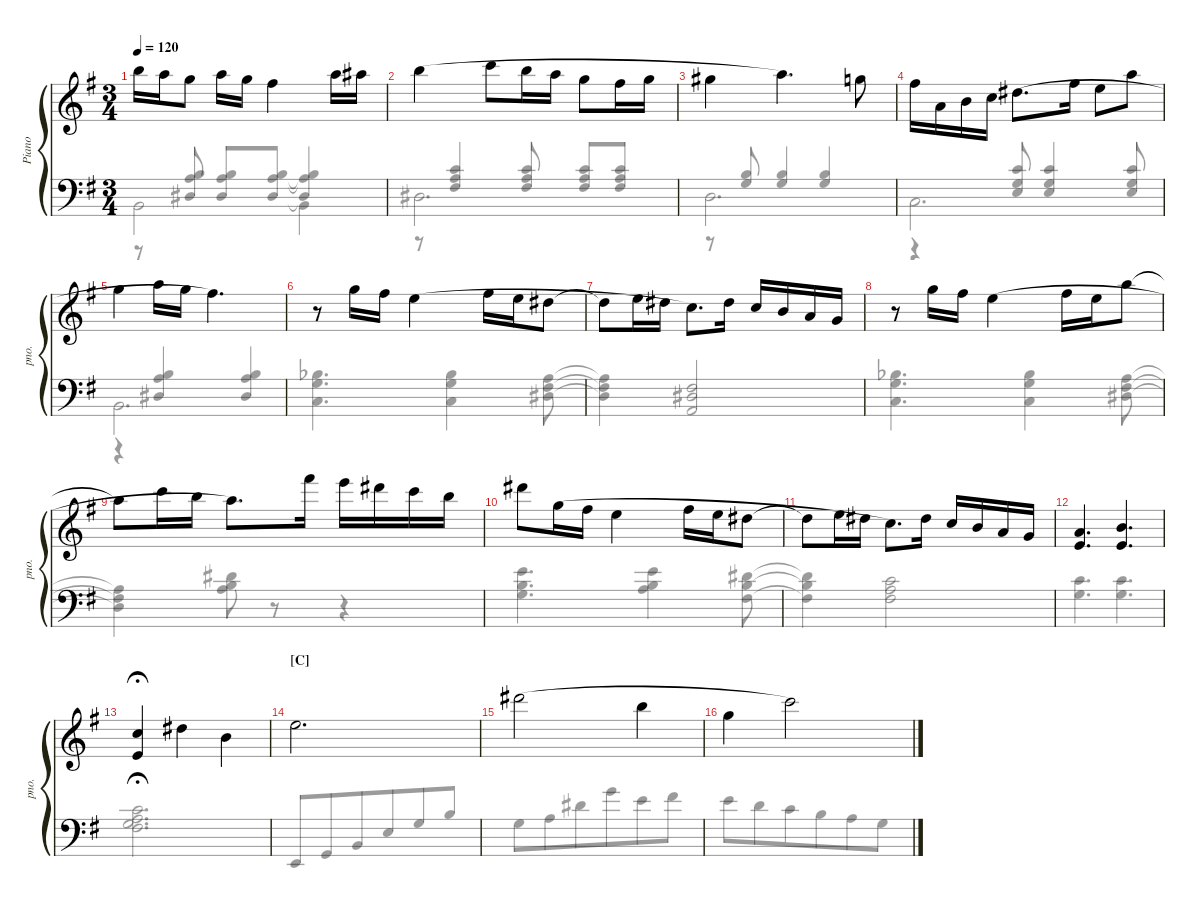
\defaultSystemsLayout 4
\hideDynamics
\singleTrackTrackNamePolicy allsystems
\multiTrackTrackNamePolicy hidden
\firstSystemTrackNameMode fullname
\track ("Piano" "pno.") {instrument acousticgrandpiano}
\staff {score}
\tuning (E4 B3 G3 D3 A2 E2)
\ts (3 4)
\tempo 120
\clef g2
\ks eminor
19.1{acc forcenatural}.16{dy mf beam Down} 17.1{acc forcenatural}.16{beam Down} 15.1{acc forcenatural}.8{beam Down} 17.1{acc forcenatural}.16{beam Down} 15.1{acc forcenatural}.16{beam Down} 14.1{acc #}.4{beam Down} 17.1{acc forcenatural}.16{beam Down} 18.1{acc #}.16{beam Down} |
19.1{acc forcenatural}.4{legatoorigin beam Down} 20.1{acc forcenatural}.8{legatoorigin beam Down} 19.1{acc forcenatural}.16{legatoorigin beam Down} 17.1{acc forcenatural}.16{legatoorigin beam Down} 15.1{acc forcenatural}.8{legatoorigin beam Down} 14.1{acc #}.16{legatoorigin beam Down} 15.1{acc forcenatural}.16{legatoorigin beam Down} |
16.1{acc #}.4{legatoorigin beam Down} 17.1{acc forcenatural}.4{d beam Down} 15.1{acc forcenatural}.8{beam Down} |
14.1{acc #}.16{beam Down} 5.1{acc forcenatural}.16{beam Down} 7.1{acc forcenatural}.16{beam Down} 8.1{acc forcenatural}.16{beam Down} 11.1{acc #}.8{d legatoorigin beam Down} 14.1{acc #}.16{legatoorigin beam Down} 12.1{acc forcenatural}.8{legatoorigin beam Down} 17.1{acc forcenatural}.8{legatoorigin beam Down} |
15.1{acc forcenatural}.4{legatoorigin beam Down} 17.1{acc forcenatural}.16{legatoorigin beam Down} 15.1{acc forcenatural}.16{legatoorigin beam Down} 14.1{acc #}.4{d beam Down} |
r.8{beam Down} 15.1{acc forcenatural}.16{dy f beam Down} 14.1{acc #}.16{beam Down} 12.1{acc forcenatural}.4{legatoorigin beam Down} 14.1{acc #}.16{legatoorigin beam Down} 12.1{acc forcenatural}.16{legatoorigin beam Down} 11.1{acc #}.8{legatoorigin beam Down} |
11.1{t acc #}.8{legatoorigin beam Down} 12.1{acc forcenatural}.16{legatoorigin beam Down} 11.1{acc #}.16{legatoorigin beam Down} 8.1{acc forcenatural}.8{d beam Down} 11.1{acc #}.16{beam Down} 8.1{acc forcenatural}.16{beam Up} 7.1{acc forcenatural}.16{beam Up} 5.1{acc forcenatural}.16{beam Up} 3.1{acc forcenatural}.16{beam Up} |
r.8{beam Down} 15.1{acc forcenatural}.16{beam Down} 14.1{acc #}.16{beam Down} 12.1{acc forcenatural}.4{legatoorigin beam Down} 14.1{acc #}.16{legatoorigin beam Down} 12.1{acc forcenatural}.16{legatoorigin beam Down} 17.1{acc forcenatural}.8{legatoorigin beam Down} |
17.1{t acc forcenatural}.8{legatoorigin beam Down} 20.1{acc forcenatural}.16{legatoorigin beam Down} 19.1{acc forcenatural}.16{legatoorigin beam Down} 17.1{acc forcenatural}.8{d beam Down} 26.1{acc #}.16{beam Down} 24.1{acc forcenatural}.16{beam Down} 23.1{acc #}.16{beam Down} 20.1{acc forcenatural}.16{beam Down} 19.1{acc forcenatural}.16{beam Down} |
23.1{acc #}.8{dy mf beam Down} 15.1{acc forcenatural}.16{dy mp legatoorigin beam Down} 14.1{acc #}.16{legatoorigin beam Down} 12.1{acc forcenatural}.4{legatoorigin beam Down} 14.1{acc #}.16{legatoorigin beam Down} 12.1{acc forcenatural}.16{legatoorigin beam Down} 11.1{acc #}.8{legatoorigin beam Down} |
11.1{t acc #}.8{legatoorigin beam Down} 12.1{acc forcenatural}.16{legatoorigin beam Down} 11.1{acc #}.16{legatoorigin beam Down} 8.1{acc forcenatural}.8{d beam Down} 11.1{acc #}.16{beam Down} 8.1{acc forcenatural}.16{beam Up} 7.1{acc forcenatural}.16{beam Up} 5.1{acc forcenatural}.16{beam Up} 3.1{acc forcenatural}.16{beam Up} |
(5.1{acc forcenatural} 5.2{acc forcenatural}).4{d dy mf beam Up} (7.1{acc forcenatural} 5.2{acc forcenatural}).4{d beam Up} |
(8.1{acc forcenatural} 5.2{acc forcenatural}).4{fermata (medium 0.87) beam Up} 11.1{acc #}.4{beam Down} 7.1{acc forcenatural}.4{beam Down} |
\section ("C" "")
12.1{acc forcenatural}.2{d beam Down} |
23.1{acc #}.2{legatoorigin beam Down} 19.1{acc forcenatural}.4{legatoorigin beam Down} |
15.1{acc forcenatural}.4{legatoorigin beam Down} 20.1{acc forcenatural}.2{beam Down}
\staff {score}
\tuning (G2 D2 A1 E1 B0)
\voice
\clef f4
\ottava regular
\simile none
\ks eminor
|
|
|
|
|
|
|
|
|
|
|
|
|
|
|
\voice
\clef f4
\ottava regular
\simile none
\ks eminor
|
|
|
|
|
|
|
|
|
|
|
|
|
|
|
\voice
\clef f4
\ottava regular
\simile none
\ks eminor
r.8{dy mf beam Up} (16.1{acc forcenatural} 19.2{acc forcenatural} 18.3{acc #}).8{beam Up} (16.1{acc forcenatural} 19.2{acc forcenatural} 18.3{acc #}).8{beam Up} (16.1{acc forcenatural} 19.2{acc forcenatural} 18.3{acc #}).8{beam Up} (16.1{t acc forcenatural} 19.2{t acc forcenatural} 18.3{t acc #}).4{beam Up} |
r.8{beam Up} (17.1{acc forcenatural} 19.2{acc forcenatural} 21.3{acc #}).4{beam Up} (17.1{acc forcenatural} 19.2{acc forcenatural} 21.3{acc #}).8{beam Up} (17.1{acc forcenatural} 19.2{acc forcenatural} 21.3{acc #}).8{beam Up} (17.1{acc forcenatural} 19.2{acc forcenatural} 21.3{acc #}).8{beam Up} |
r.8{beam Up} (16.1{acc forcenatural} 17.2{acc forcenatural}).8{beam Up} (16.1{acc forcenatural} 17.2{acc forcenatural}).4{beam Up} (16.1{acc forcenatural} 17.2{acc forcenatural}).4{beam Up} |
r.4{beam Up} (17.1{acc forcenatural} 17.2{acc forcenatural} 19.3{acc forcenatural}).8{beam Up} (17.1{acc forcenatural} 17.2{acc forcenatural} 19.3{acc forcenatural}).4{beam Up} (17.1{acc forcenatural} 17.2{acc forcenatural} 19.3{acc forcenatural}).8{beam Up} |
r.4{beam Up} (16.1{acc forcenatural} 19.2{acc forcenatural} 18.3{acc #}).4{beam Up} (16.1{acc forcenatural} 19.2{acc forcenatural} 18.3{acc #}).4{beam Up} |
|
|
|
|
|
|
|
|
|
|
\voice
\clef f4
\ottava regular
\simile none
\ks eminor
4.1{acc forcenatural}.2{dy mp beam Down} 4.1{acc forcenatural}.4{beam Down} |
8.1{acc #}.2{d beam Down} |
7.1{acc forcenatural}.2{d beam Down} |
5.1{acc forcenatural}.2{d beam Down} |
4.1{acc forcenatural}.2{d beam Down} |
(15.1{acc b} 17.2{acc forcenatural} 15.3{acc forcenatural}).4{d dy f beam Down} (15.1{acc b} 17.2{acc forcenatural} 15.3{acc forcenatural}).4{beam Down} (14.1{acc forcenatural} 16.2{acc #} 18.3{acc #}).8{beam Down} |
(14.1{t acc forcenatural} 16.2{t acc #} 18.3{t acc #}).4{beam Down} (16.2{acc #} 18.3{acc #} 17.4{acc forcenatural}).2{beam Up} |
(15.1{acc b} 17.2{acc forcenatural} 15.3{acc forcenatural}).4{d beam Down} (15.1{acc b} 17.2{acc forcenatural} 15.3{acc forcenatural}).4{beam Down} (14.1{acc forcenatural} 16.2{acc #} 18.3{acc #}).8{beam Down} |
(14.1{t acc forcenatural} 16.2{t acc #} 18.3{t acc #}).4{beam Down} (16.1{acc forcenatural} 35.4{acc #} 19.2{acc forcenatural}).8{beam Down} r.8{beam Down} r.4{beam Down} |
(21.2{acc forcenatural} 22.3{acc forcenatural} 21.1{acc forcenatural}).4{d dy mf beam Down} (19.2{acc forcenatural} 16.1{acc forcenatural} 36.4{acc forcenatural}).4{dy mp beam Down} (16.1{acc forcenatural} 16.2{acc #} 30.3{acc #}).8{beam Down} |
(16.1{t acc forcenatural} 16.2{t acc #} 30.3{t acc #}).4{beam Down} (16.2{acc #} 24.3{acc forcenatural} 17.1{acc forcenatural}).2{beam Down} |
(12.1{acc forcenatural} 22.2{acc forcenatural}).4{d dy mf beam Down} (12.1{acc forcenatural} 22.2{acc forcenatural}).4{d beam Down} |
(14.1{acc forcenatural} 17.2{acc forcenatural} 21.3{acc #} 32.4{acc forcenatural}).2{d fermata (medium 0.87) beam Down} |
17.5{acc forcenatural}.8{dy mp beam Up beam merge} 15.4{acc forcenatural}.8{beam Up beam merge} 14.3{acc forcenatural}.8{beam Up beam merge} 14.2{acc forcenatural}.8{beam Up beam merge} 17.2{acc forcenatural}.8{beam Up beam merge} 16.1{acc forcenatural}.8{beam Up} |
22.3{acc forcenatural}.8{beam Down beam merge} 19.2{acc forcenatural}.8{beam Down beam merge} 20.1{acc #}.8{beam Down beam merge} 24.1{acc forcenatural}.8{beam Down beam merge} 21.1{acc forcenatural}.8{beam Down beam merge} 23.1{acc #}.8{beam Down} |
21.1{acc forcenatural}.8{beam Down beam merge} 19.1{acc forcenatural}.8{beam Down beam merge} 22.2{acc forcenatural}.8{beam Down beam merge} 21.2{acc forcenatural}.8{beam Down beam merge} 19.2{acc forcenatural}.8{beam Down beam merge} 22.3{acc forcenatural}.8{beam Down beam merge}
